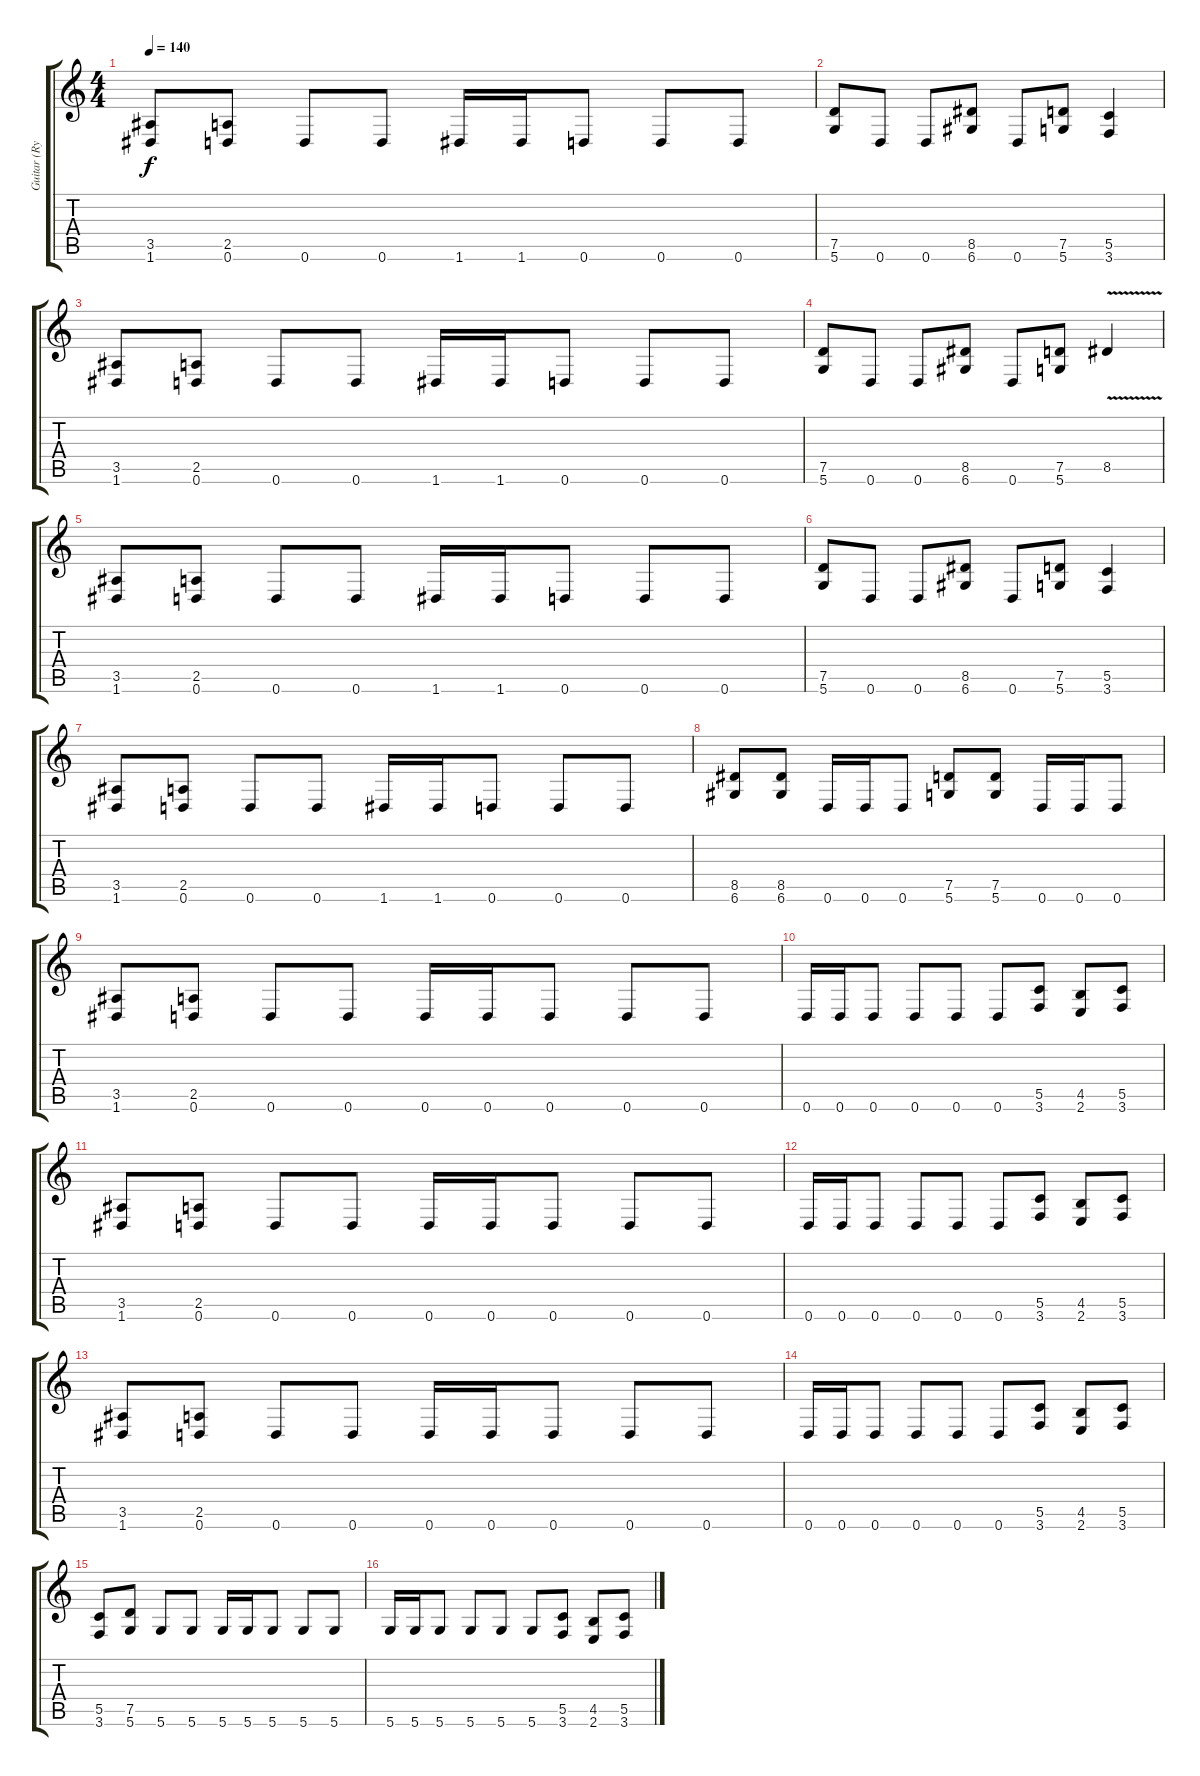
\track ("Guitar (Rythm)" "Guitar (Ry") {instrument distortionguitar}
\staff {score tabs}
\tuning (D4 A3 F3 C3 G2 D2) {hide}
\ts (4 4)
\tempo 140
\clef g2
\ks c
(3.5 1.6).8{dy f} (2.5 0.6).8 0.6.8 0.6.8 1.6.16 1.6.16 0.6.8 0.6.8 0.6.8 |
(7.5 5.6).8 0.6.8 0.6.8 (8.5 6.6).8 0.6.8 (7.5 5.6).8 (5.5 3.6).4 |
(3.5 1.6).8 (2.5 0.6).8 0.6.8 0.6.8 1.6.16 1.6.16 0.6.8 0.6.8 0.6.8 |
(7.5 5.6).8 0.6.8 0.6.8 (8.5 6.6).8 0.6.8 (7.5 5.6).8 8.5{v}.4 |
(3.5 1.6).8 (2.5 0.6).8 0.6.8 0.6.8 1.6.16 1.6.16 0.6.8 0.6.8 0.6.8 |
(7.5 5.6).8 0.6.8 0.6.8 (8.5 6.6).8 0.6.8 (7.5 5.6).8 (5.5 3.6).4 |
(3.5 1.6).8 (2.5 0.6).8 0.6.8 0.6.8 1.6.16 1.6.16 0.6.8 0.6.8 0.6.8 |
(8.5 6.6).8 (8.5 6.6).8 0.6.16 0.6.16 0.6.8 (7.5 5.6).8 (7.5 5.6).8 0.6.16 0.6.16 0.6.8 |
(3.5 1.6).8 (2.5 0.6).8 0.6.8 0.6.8 0.6.16 0.6.16 0.6.8 0.6.8 0.6.8 |
0.6.16 0.6.16 0.6.8 0.6.8 0.6.8 0.6.8 (5.5 3.6).8 (4.5 2.6).8 (5.5 3.6).8 |
(3.5 1.6).8 (2.5 0.6).8 0.6.8 0.6.8 0.6.16 0.6.16 0.6.8 0.6.8 0.6.8 |
0.6.16 0.6.16 0.6.8 0.6.8 0.6.8 0.6.8 (5.5 3.6).8 (4.5 2.6).8 (5.5 3.6).8 |
(3.5 1.6).8 (2.5 0.6).8 0.6.8 0.6.8 0.6.16 0.6.16 0.6.8 0.6.8 0.6.8 |
0.6.16 0.6.16 0.6.8 0.6.8 0.6.8 0.6.8 (5.5 3.6).8 (4.5 2.6).8 (5.5 3.6).8 |
(5.5 3.6).8 (7.5 5.6).8 5.6.8 5.6.8 5.6.16 5.6.16 5.6.8 5.6.8 5.6.8 |
5.6.16 5.6.16 5.6.8 5.6.8 5.6.8 5.6.8 (5.5 3.6).8 (4.5 2.6).8 (5.5 3.6).8
